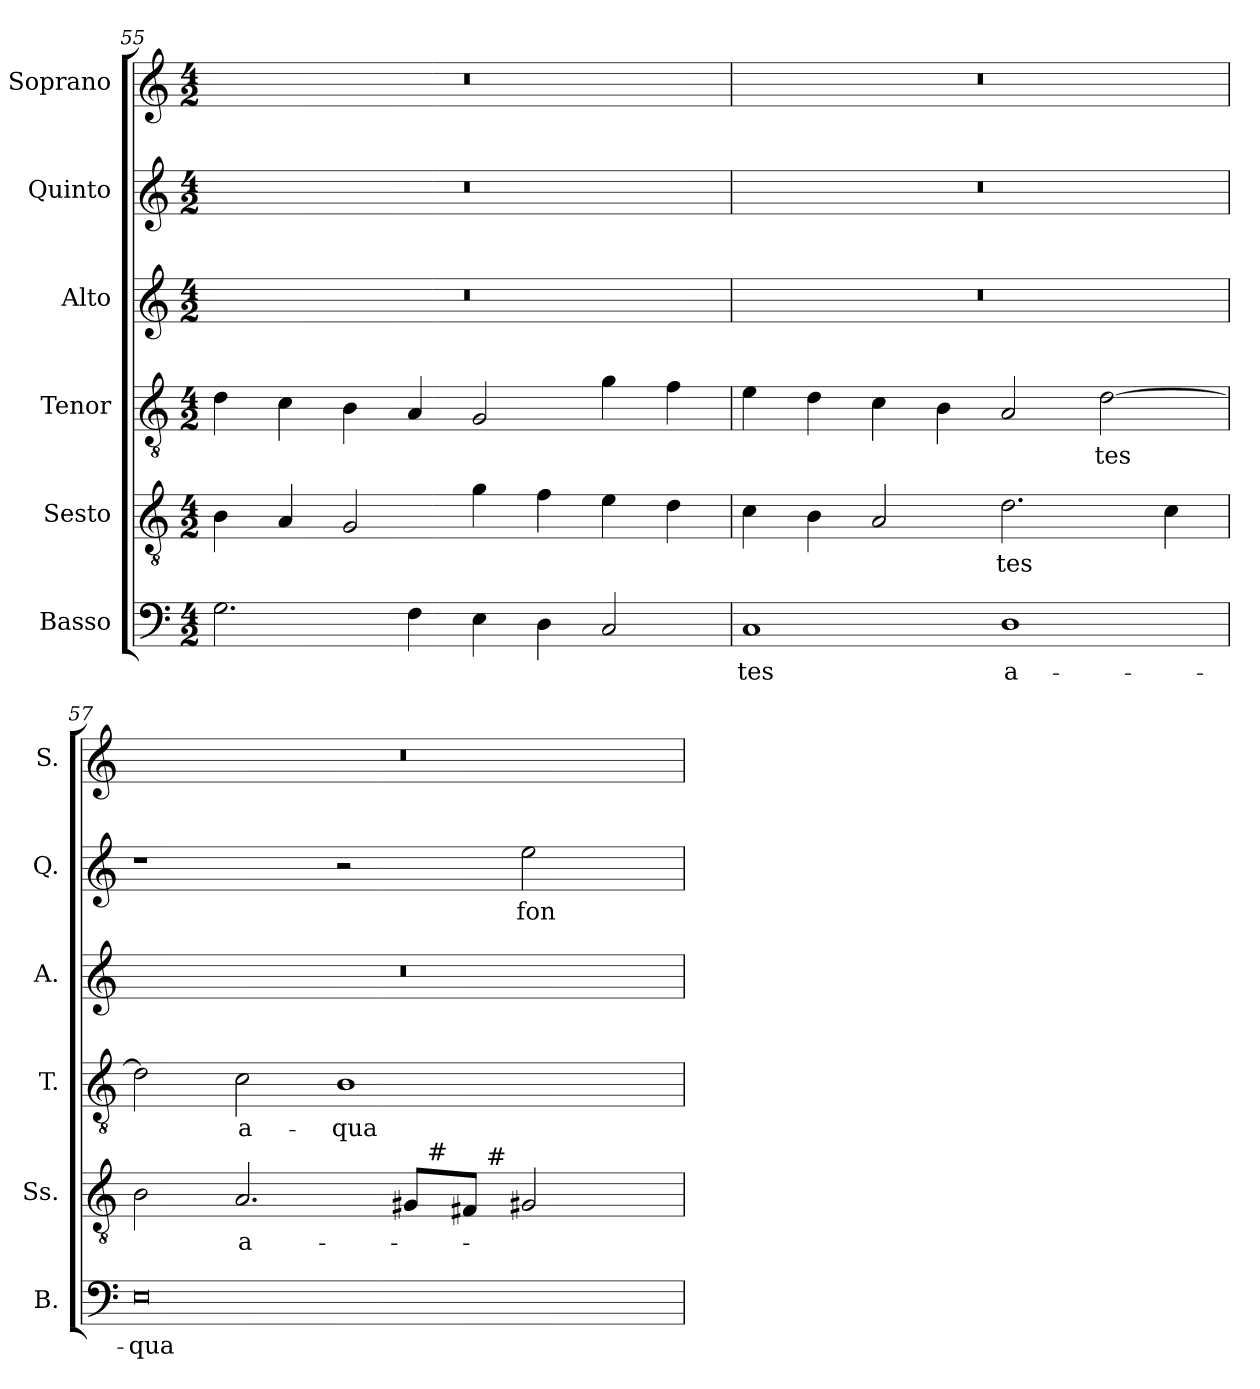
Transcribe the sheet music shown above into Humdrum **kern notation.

**kern	**text	**kern	**text	**kern	**text	**kern	**kern	**text	**kern
*part6	*part6	*part5	*part5	*part4	*part4	*part3	*part2	*part2	*part1
*staff6	*staff6	*staff5	*staff5	*staff4	*staff4	*staff3	*staff2	*staff2	*staff1
*I"Basso	*	*I"Sesto	*	*I"Tenor	*	*I"Alto	*I"Quinto	*	*I"Soprano
*I'B.	*	*I'Ss.	*	*I'T.	*	*I'A.	*I'Q.	*	*I'S.
!!LO:PB:g=z
*clefF4	*	*clefGv2	*	*clefGv2	*	*clefG2	*clefG2	*	*clefG2
*	*	*ITrd7c12	*	*ITrd7c12	*	*	*	*	*
*k[]	*	*k[]	*	*k[]	*	*k[]	*k[]	*	*k[]
*C:	*	*C:	*	*C:	*	*C:	*C:	*	*C:
*M4/2	*	*M4/2	*	*M4/2	*	*M4/2	*M4/2	*	*M4/2
=55	=55	=55	=55	=55	=55	=55	=55	=55	=55
!	!	!	!	!	!	!LO:N:vis=1	!LO:N:vis=1	!	!LO:N:vis=1
2.Gi\	.	4BBi\	.	4Di\	.	0r	0r	.	0r
.	.	4AAi/	.	4Ci\	.	.	.	.	.
.	.	2GGi/	.	4BBi\	.	.	.	.	.
4Fi\	.	.	.	4AAi/	.	.	.	.	.
4Ei\	.	4Gi\	.	2GGi/	.	.	.	.	.
4Di\	.	4Fi\	.	.	.	.	.	.	.
2Ci/	.	4Ei\	.	4Gi\	.	.	.	.	.
.	.	4Di\	.	4Fi\	.	.	.	.	.
=56	=56	=56	=56	=56	=56	=56	=56	=56	=56
!	!LO:LY:b:color=#000000	!	!	!	!	!LO:N:vis=1	!LO:N:vis=1	!	!LO:N:vis=1
1Ci	-tes	4Ci\	.	4Ei\	.	0r	0r	.	0r
.	.	4BBi\	.	4Di\	.	.	.	.	.
.	.	2AAi/	.	4Ci\	.	.	.	.	.
.	.	.	.	4BBi\	.	.	.	.	.
!	!LO:LY:b:color=#000000	!	!	!	!	!	!	!	!
!	!	!	!LO:LY:b:color=#000000	!	!	!	!	!	!
1Di	a-	2.Di\	-tes	2AAi/	.	.	.	.	.
!	!	!	!	!	!LO:LY:b:color=#000000	!	!	!	!
.	.	.	.	[2Di\	-tes	.	.	.	.
.	.	4Ci\	.	.	.	.	.	.	.
=57	=57	=57	=57	=57	=57	=57	=57	=57	=57
!	!LO:LY:b:color=#000000	!	!	!	!	!LO:N:vis=1	!	!	!LO:N:vis=1
*	*	*^	*	*	*	*	*	*	*
*	*	*	*^	*	*	*	*	*	*	*
0Ei	-qua-	2BBi\	1ryy	1ryy	.	2Di\]	.	0r	1r	.	0r
!	!	!	!	!	!LO:LY:b:color=#000000	!	!	!	!	!	!
!	!	!	!	!	!	!	!LO:LY:b:color=#000000	!	!	!	!
.	.	2.AAi/	.	.	a-	2Ci\	a-	.	.	.	.
!	!	!	!	!	!	!	!LO:LY:b:color=#000000	!	!	!	!
.	.	.	4ryy	4ryy	.	1BBi	-qua-	.	2r	.	.
.	.	8GG#i/L	32ryy	8ryy	.	.	.	.	.	.	.
.	.	.	256ryy	.	.	.	.	.	.	.	.
!	!	!	!LO:TX:a:t=#	!	!	!	!	!	!	!	!
.	.	.	2ryy	.	.	.	.	.	.	.	.
.	.	8FF#i/J	.	32ryy	.	.	.	.	.	.	.
.	.	.	.	256ryy	.	.	.	.	.	.	.
!	!	!	!	!LO:TX:a:t=#	!	!	!	!	!	!	!
.	.	.	.	2ryy	.	.	.	.	.	.	.
!	!	!	!	!	!	!	!	!	!	!LO:LY:b:color=#000000	!
.	.	2GG#Xi/	.	.	.	.	.	.	2eei\	fon-	.
.	.	.	8ryy	.	.	.	.	.	.	.	.
.	.	.	16ryy	16ryy	.	.	.	.	.	.	.
.	.	.	64..ryy	64..ryy	.	.	.	.	.	.	.
*	*	*v	*v	*v	*	*	*	*	*	*	*
=	=	=	=	=	=	=	=	=	=
*-	*-	*-	*-	*-	*-	*-	*-	*-	*-
